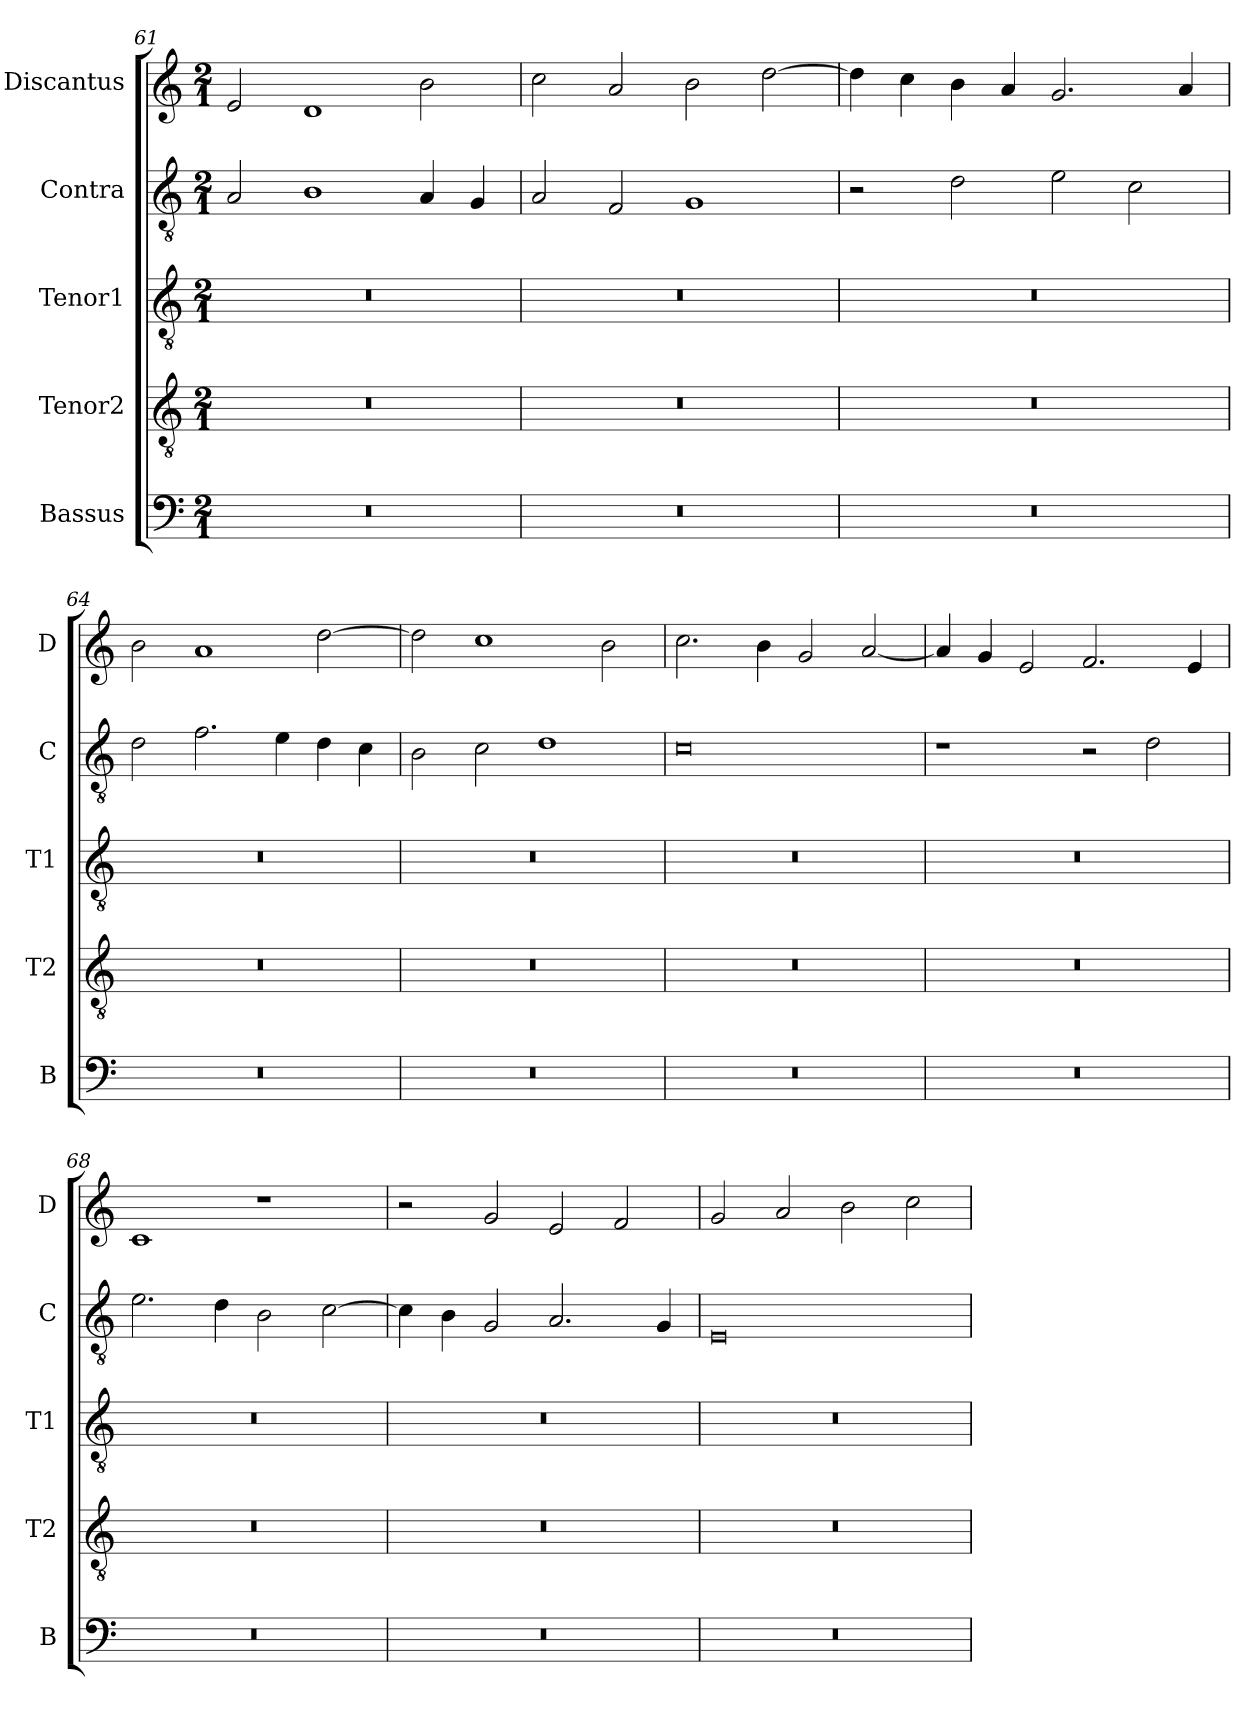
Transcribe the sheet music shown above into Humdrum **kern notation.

**kern	**kern	**kern	**kern	**kern
*part5	*part4	*part3	*part2	*part1
*staff5	*staff4	*staff3	*staff2	*staff1
*I"Bassus	*I"Tenor2	*I"Tenor1	*I"Contra	*I"Discantus
*I'B	*I'T2	*I'T1	*I'C	*I'D
*clefF4	*clefGv2	*clefGv2	*clefGv2	*clefG2
*k[]	*k[]	*k[]	*k[]	*k[]
*M2/1	*M2/1	*M2/1	*M2/1	*M2/1
=61	=61	=61	=61	=61
0r	0r	0r	2A/	2e/
.	.	.	1B	1d
.	.	.	4A/	2b\
.	.	.	4G/	.
=62	=62	=62	=62	=62
0r	0r	0r	2A/	2cc\
.	.	.	2F/	2a/
.	.	.	1G	2b\
.	.	.	.	[2dd\
=63	=63	=63	=63	=63
0r	0r	0r	2r	4dd\]
.	.	.	.	4cc\
.	.	.	2d\	4b\
.	.	.	.	4a/
.	.	.	2e\	2.g/
.	.	.	2c\	.
.	.	.	.	4a/
=64	=64	=64	=64	=64
0r	0r	0r	2d\	2b\
.	.	.	2.f\	1a
.	.	.	4e\	.
.	.	.	4d\	[2dd\
.	.	.	4c\	.
=65	=65	=65	=65	=65
0r	0r	0r	2B\	2dd\]
.	.	.	2c\	1cc
.	.	.	1d	.
.	.	.	.	2b\
=66	=66	=66	=66	=66
0r	0r	0r	0c	2.cc\
.	.	.	.	4b\
.	.	.	.	2g/
.	.	.	.	[2a/
=67	=67	=67	=67	=67
0r	0r	0r	1r	4a/]
.	.	.	.	4g/
.	.	.	.	2e/
.	.	.	2r	2.f/
.	.	.	2d\	.
.	.	.	.	4e/
=68	=68	=68	=68	=68
0r	0r	0r	2.e\	1c
.	.	.	4d\	.
.	.	.	2B\	1r
.	.	.	[2c\	.
=69	=69	=69	=69	=69
0r	0r	0r	4c\]	2r
.	.	.	4B\	.
.	.	.	2G/	2g/
.	.	.	2.A/	2e/
.	.	.	.	2f/
.	.	.	4G/	.
=70	=70	=70	=70	=70
0r	0r	0r	0E	2g/
.	.	.	.	2a/
.	.	.	.	2b\
.	.	.	.	2cc\
=	=	=	=	=
*-	*-	*-	*-	*-
